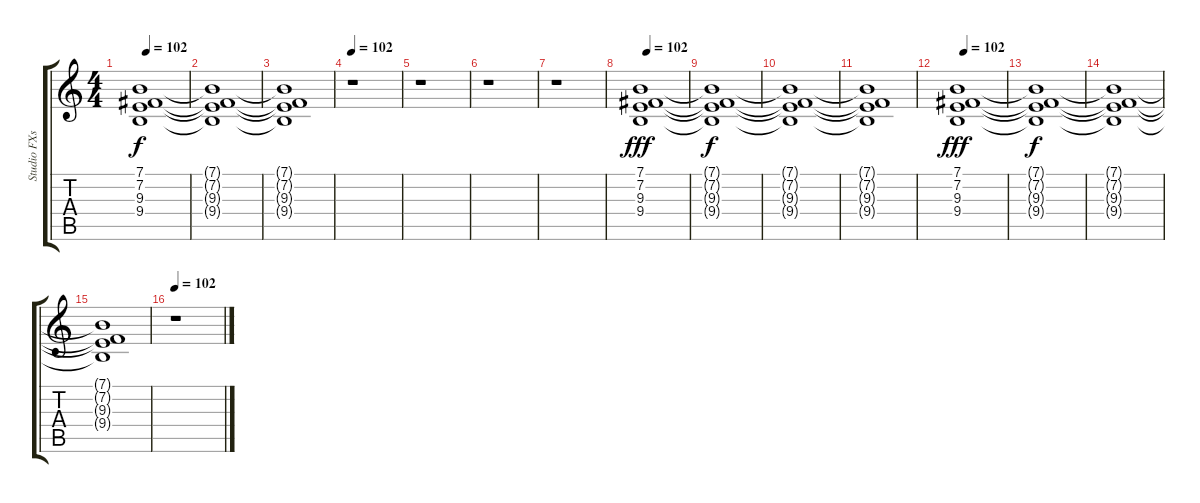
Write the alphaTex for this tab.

\track ("Studio FXs" "Studio FXs") {instrument reversecymbal}
\staff {score tabs}
\tuning (E4 B3 G3 D3 A2 E2) {hide}
\ts (4 4)
\tempo 102
\clef g2
\ks c
(7.1{t} 7.2{t} 9.3{t} 9.4{t}).1{dy f} |
(7.1{t} 7.2{t} 9.3{t} 9.4{t}).1 |
(7.1{t} 7.2{t} 9.3{t} 9.4{t}).1 |
\tempo 102
r.1 |
r.1 |
r.1 |
r.1 |
\tempo 102
(7.1 7.2 9.3 9.4).1{dy fff instrument tubularbells} |
(7.1{t} 7.2{t} 9.3{t} 9.4{t}).1{dy f} |
(7.1{t} 7.2{t} 9.3{t} 9.4{t}).1 |
(7.1{t} 7.2{t} 9.3{t} 9.4{t}).1 |
\tempo 102
(7.1 7.2 9.3 9.4).1{dy fff instrument tubularbells} |
(7.1{t} 7.2{t} 9.3{t} 9.4{t}).1{dy f} |
(7.1{t} 7.2{t} 9.3{t} 9.4{t}).1 |
(7.1{t} 7.2{t} 9.3{t} 9.4{t}).1 |
\tempo 102
r.1
